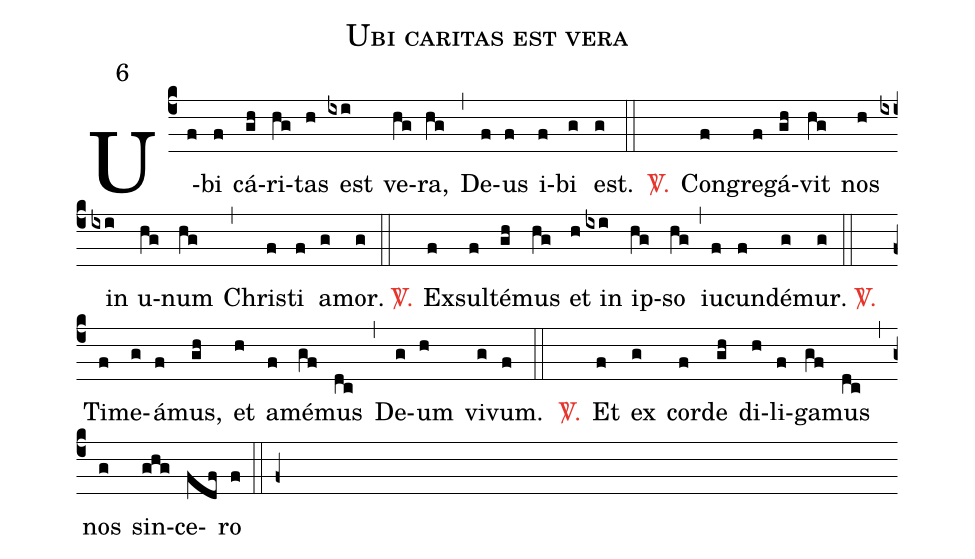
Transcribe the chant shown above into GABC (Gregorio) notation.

name: Ubi caritas est vera;
mode: 6;
%%
(c4)

U(f)bi(f) cá(gh)ri(hg)tas(h) est(ixi) ve(hg)ra,(hg) (,) De(f)us(f) i(f)bi(g) est.(g)

(::)

<c><sp>V/</sp>.</c>() Con(f)gre(f)gá(gh)vit(hg) nos(h) in(ixi) u(hg)num(hg) (,) Chris(f)ti(f) a(g)mor.(g)

(::)

<c><sp>V/</sp>.</c>() Ex(f)sul(f)té(gh)mus(hg) et(h) in(ixi) ip(hg)so(hg) (,) iu(f)cun(f)dé(g)mur.(g)

(::)

<c><sp>V/</sp>.</c>() Ti(f)me(g)á(f)mus,(gh) et(h) a(f)mé(gf)mus(dc) (,) De(g)um(h) vi(g)vum.(f)

(::)

<c><sp>V/</sp>.</c>() Et(f) ex(g) cor(f)de(gh) di(h)li(f)ga(gf)mus(dc) (,) nos(g) sin(ghg)ce(fdf)ro(f)

(::)

(f+)
